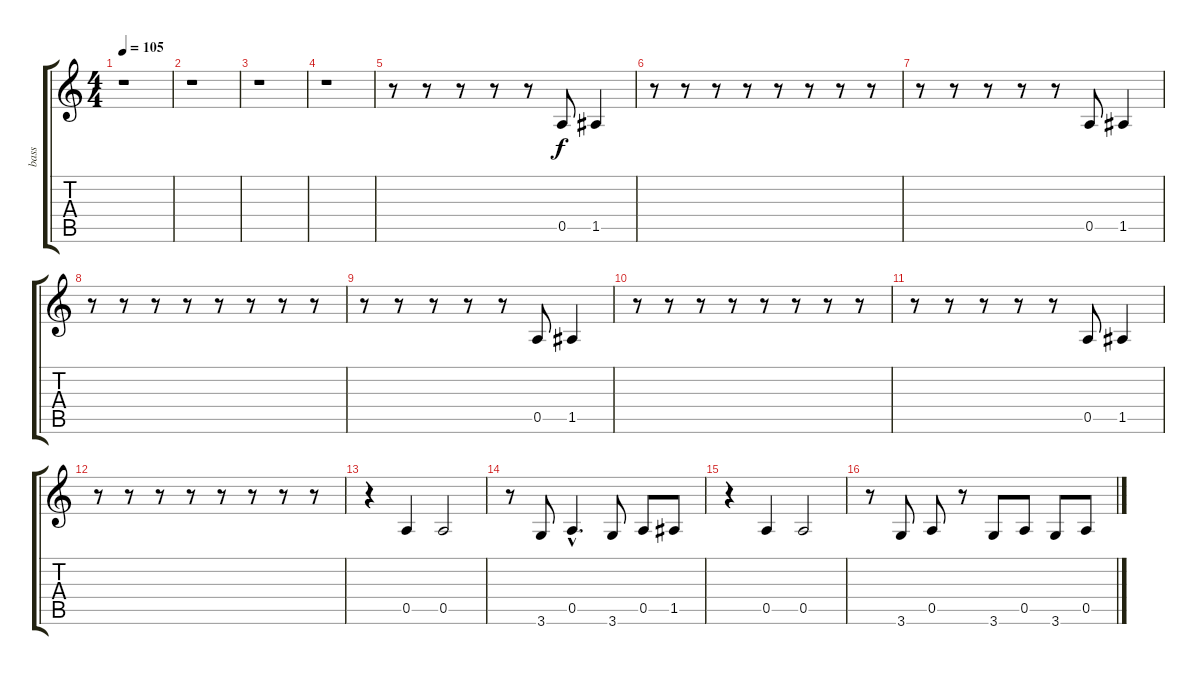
\track ("bass" "bass") {instrument slapbass2}
\staff {score tabs}
\tuning (E4 B3 G3 D3 A2 E2) {hide}
\ts (4 4)
\tempo 105
\clef g2
\ks c
r.1{dy f} |
r.1 |
r.1 |
r.1 |
r.8 r.8 r.8 r.8 r.8 0.5.8 1.5.4 |
r.8 r.8 r.8 r.8 r.8 r.8 r.8 r.8 |
r.8 r.8 r.8 r.8 r.8 0.5.8 1.5.4 |
r.8 r.8 r.8 r.8 r.8 r.8 r.8 r.8 |
r.8 r.8 r.8 r.8 r.8 0.5.8 1.5.4 |
r.8 r.8 r.8 r.8 r.8 r.8 r.8 r.8 |
r.8 r.8 r.8 r.8 r.8 0.5.8 1.5.4 |
r.8 r.8 r.8 r.8 r.8 r.8 r.8 r.8 |
r.4 0.5.4 0.5.2 |
r.8 3.6.8 0.5{hac}.4{d} 3.6.8 0.5.8 1.5.8 |
r.4 0.5.4 0.5.2 |
r.8 3.6.8 0.5.8 r.8 3.6.8 0.5.8 3.6.8 0.5.8
